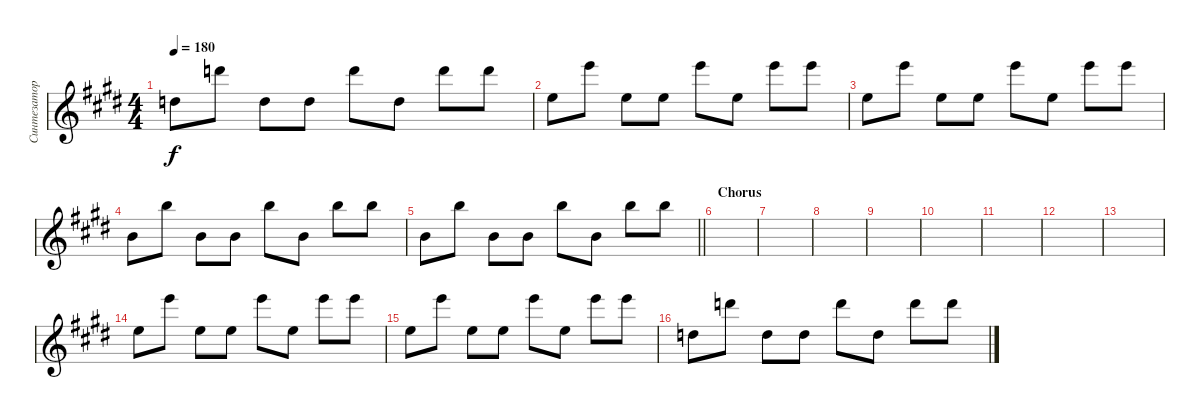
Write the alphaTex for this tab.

\track ("Синтезатор" "Синтезатор") {instrument pad3polysynth}
\staff {score}
\tuning (E4 B3 G3 D3 A2 E2) {hide}
\ts (4 4)
\tempo 180
\clef g2
\ks c#minor
15.2.8{dy f} 22.1.8 15.2.8 15.2.8 22.1.8 15.2.8 22.1.8 22.1.8 |
17.2.8 24.1.8 17.2.8 17.2.8 24.1.8 17.2.8 24.1.8 24.1.8 |
17.2.8 24.1.8 17.2.8 17.2.8 24.1.8 17.2.8 24.1.8 24.1.8 |
12.2.8 19.1.8 12.2.8 12.2.8 19.1.8 12.2.8 19.1.8 19.1.8 |
\barLineRight lightlight
12.2.8 19.1.8 12.2.8 12.2.8 19.1.8 12.2.8 19.1.8 19.1.8 |
\section ("" "Chorus")
|
|
|
|
|
|
|
|
17.2.8 24.1.8 17.2.8 17.2.8 24.1.8 17.2.8 24.1.8 24.1.8 |
17.2.8 24.1.8 17.2.8 17.2.8 24.1.8 17.2.8 24.1.8 24.1.8 |
15.2.8 22.1.8 15.2.8 15.2.8 22.1.8 15.2.8 22.1.8 22.1.8
